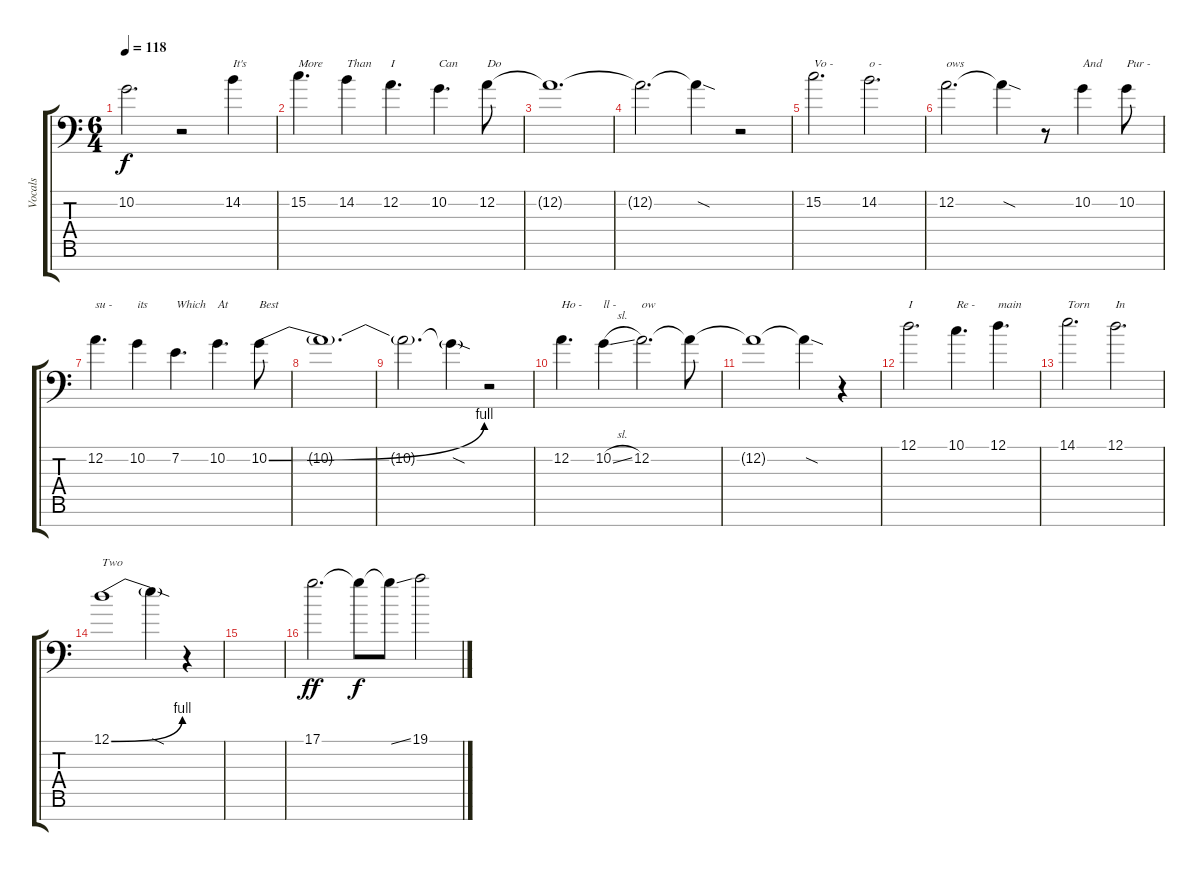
\track ("Vocals" "Vocals") {instrument bassoon}
\staff {score tabs}
\tuning (D4 A3 E3 D3 A2 E2 A1) {hide}
\ts (6 4)
\tempo 118
\clef f4
\ks c
10.2{t}.2{d dy f} r.2 14.2.4{txt "It's"} |
\section ("" "")
15.2.4{d txt "More"} 14.2.4{txt "Than"} 12.2.4{d txt "I"} 10.2.4{d txt "Can"} 12.2.8{txt "Do"} |
12.2{t}.1{d} |
12.2{t}.2{d} 12.2{sod t}.4 r.2 |
15.2.2{d txt "Vo - "} 14.2.2{d txt "o -"} |
12.2.2{d txt "ows"} 12.2{sod t}.4 r.8 10.2.4{txt "And"} 10.2.8{txt "Pur - "} |
12.2.4{d txt "su -"} 10.2.4{txt "its"} 7.2.4{d txt "Which"} 10.2.4{d txt "At"} 10.2{be (bend 0 0 60 4)}.8{txt "Best"} |
10.2{t}.1{d} |
10.2{t}.2{d} 10.2{sod t}.4 r.2 |
12.2.4{d txt "Ho - "} 10.2{sl}.4{txt "ll - "} 12.2.2{d txt "ow"} 12.2{t}.8 |
12.2{t}.1 12.2{sod t}.4 r.4 |
12.1.2{d txt "I"} 10.1.4{d txt "Re - "} 12.1.4{d txt "main"} |
14.1.2{d txt "Torn"} 12.1.2{d txt "In"} |
\section ("" "")
12.1{be (bend 0 0 60 4)}.1{txt "Two"} 12.1{sod t}.4 r.4 |
|
17.1.2{d dy ff volume 6} 17.1{t}.8{dy f} 17.1{ss t}.8 19.1.2
